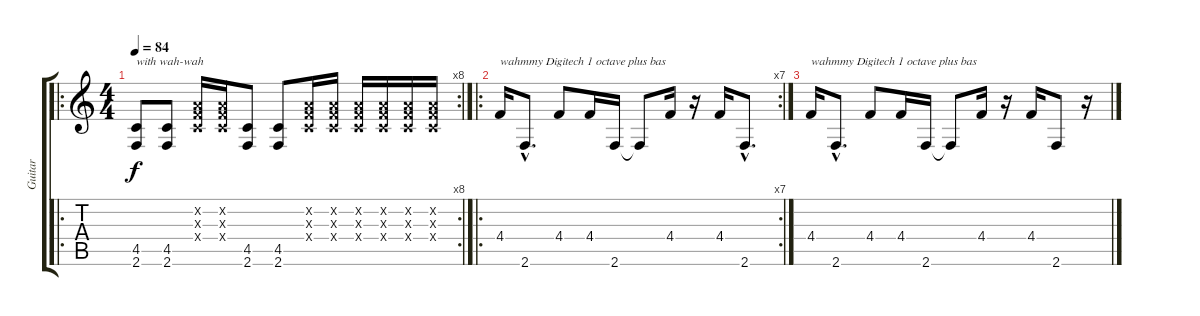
\track ("Guitar" "Guitar") {instrument distortionguitar}
\staff {score tabs}
\tuning (Eb4 Bb3 Gb3 Db3 Ab2 Eb2) {hide}
\ro
\rc 8
\ts (4 4)
\tempo 84
\clef g2
\ks c
(4.5 2.6).8{txt "with wah-wah" dy f} (4.5 2.6).8 (-1.2{x} -1.3{x} -1.4{x}).16 (-1.2{x} -1.3{x} -1.4{x}).16 (4.5 2.6).8 (4.5 2.6).8 (-1.2{x} -1.3{x} -1.4{x}).16 (-1.2{x} -1.3{x} -1.4{x}).16 (-1.2{x} -1.3{x} -1.4{x}).16 (-1.2{x} -1.3{x} -1.4{x}).16 (-1.2{x} -1.3{x} -1.4{x}).16 (-1.2{x} -1.3{x} -1.4{x}).16 |
\ro
\rc 7
4.4.16{txt "wahmmy Digitech 1 octave plus bas"} 2.6{hac}.8{d} 4.4.8 4.4.16 2.6.16 2.6{t}.8 4.4.16 r.16 4.4.16 2.6{hac}.8{d} |
4.4.16{txt "wahmmy Digitech 1 octave plus bas"} 2.6{hac}.8{d} 4.4.8 4.4.16 2.6.16 2.6{t}.8 4.4.16 r.16 4.4.16 2.6.8 r.16
